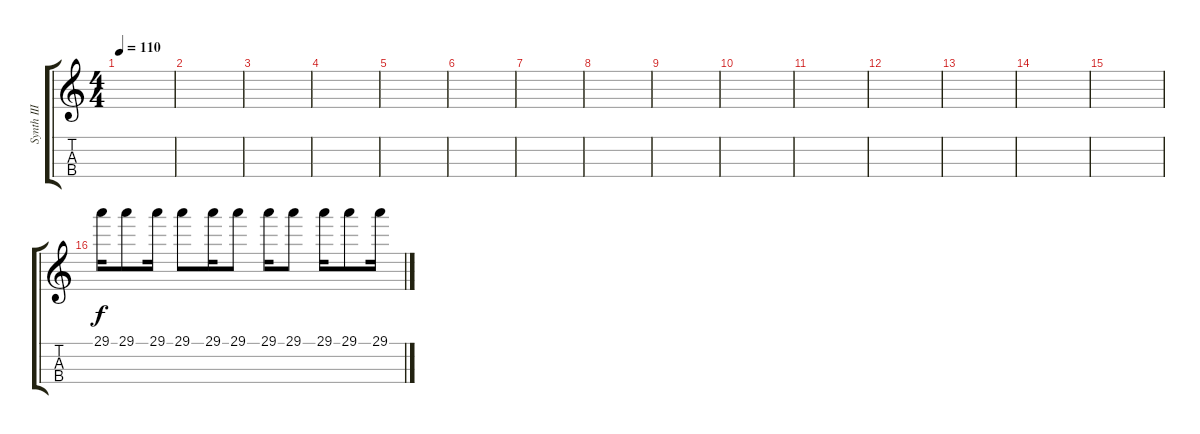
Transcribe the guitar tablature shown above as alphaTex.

\track ("Synth III" "Synth III") {instrument whistle}
\staff {score tabs}
\tuning (E4 B3 G3 D2) {hide}
\ts (4 4)
\tempo 110
\clef g2
\ks c
|
|
|
|
|
|
|
|
|
|
|
|
|
|
|
29.1.16{volume 13 balance 0 instrument gunshot} 29.1.8{volume 12 balance 16} 29.1.16{volume 11 balance 0} 29.1.8{volume 10 balance 16} 29.1.16{volume 9 balance 0} 29.1.8{volume 8 balance 16} 29.1.16{volume 7 balance 0} 29.1.8{volume 5 balance 16} 29.1.16{volume 4 balance 0} 29.1.8{volume 2 balance 16} 29.1.16{volume 1 balance 0}
